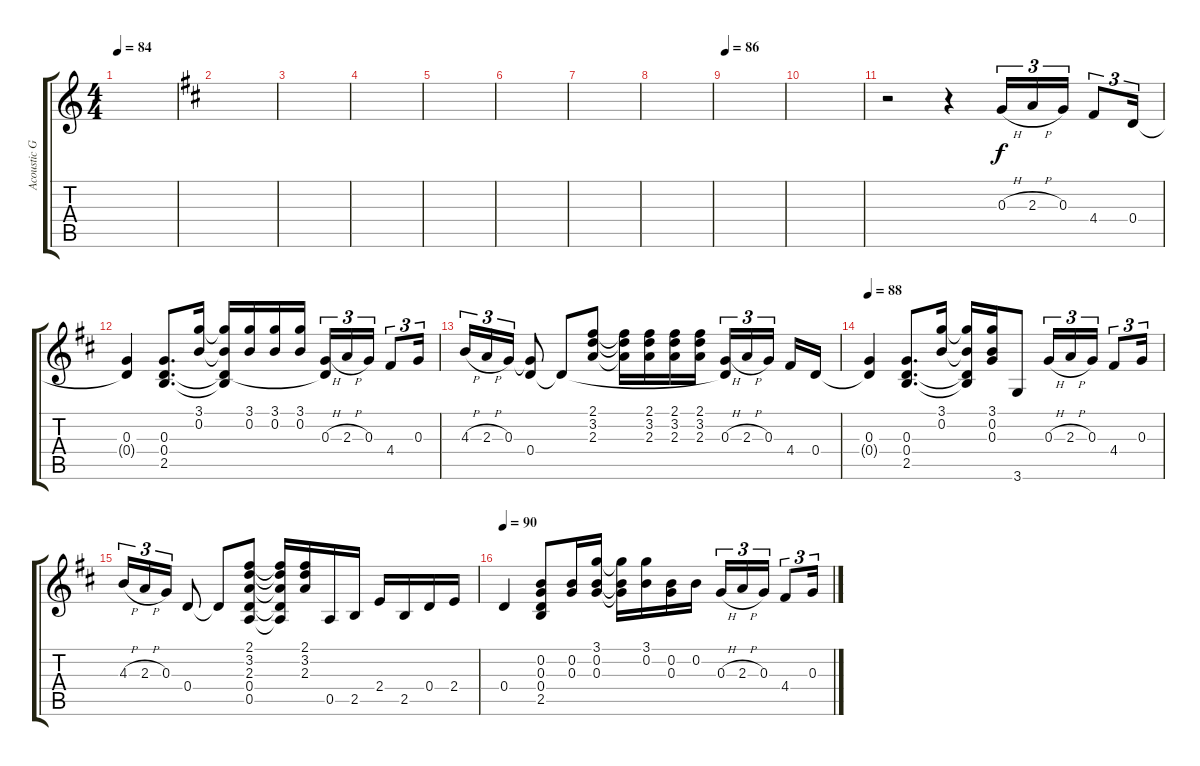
\track ("Acoustic Gtr 3 (12 String)" "Acoustic G") {instrument acousticguitarsteel}
\staff {score tabs}
\tuning (E4 B3 G3 D3 A2 E2) {hide}
\ts (4 4)
\tempo 84
\clef g2
\ks c
|
\ks d
|
|
|
|
|
|
|
\tempo 86
|
|
r.2 r.4 0.3{h}.16{tu (3 2)} 2.3{h}.16{tu (3 2)} 0.3.16{tu (3 2)} 4.4.8{tu (3 2)} 0.4.16{tu (3 2)} |
(0.3 0.4{t}).4 (0.3 0.4 2.5).8{d} (3.1 0.2).16 (3.1{t} 0.2{t} 0.4{t} 2.5{t}).16 (3.1 0.2).16 (3.1 0.2).16 (3.1 0.2).16 (0.3{h} 0.4{t}).16{tu (3 2)} 2.3{h}.16{tu (3 2)} 0.3.16{tu (3 2)} 4.4.8{tu (3 2)} 0.3.16{tu (3 2)} |
4.3{h}.16{tu (3 2)} 2.3{h}.16{tu (3 2)} 0.3.16{tu (3 2)} (0.3{t} 0.4).8 0.4{t}.8 (2.1 3.2 2.3).8 (2.1{t} 3.2{t} 2.3{t}).16 (2.1 3.2 2.3).16 (2.1 3.2 2.3).16 (2.1 3.2 2.3).16 (0.3{h} 0.4{t}).16{tu (3 2)} 2.3{h}.16{tu (3 2)} 0.3.16{tu (3 2) beam splitsecondary} 4.4.16 0.4.16 |
\tempo 88
(0.3 0.4{t}).4 (0.3 0.4 2.5).8{d} (3.1 0.2).16 (3.1{t} 0.2{t} 0.4{t} 2.5{t}).16 (3.1 0.2 0.3).16 3.6.8 0.3{h}.16{tu (3 2)} 2.3{h}.16{tu (3 2)} 0.3.16{tu (3 2)} 4.4.8{tu (3 2)} 0.3.16{tu (3 2)} |
4.3{h}.16{tu (3 2)} 2.3{h}.16{tu (3 2)} 0.3.16{tu (3 2)} 0.4.8 0.4{t}.8 (2.1 3.2 2.3 0.4 0.5).8 (2.1{t} 3.2{t} 2.3{t} 0.4{t} 0.5{t}).16 (2.1 3.2 2.3).16 0.5.16 2.5.16 2.4.16 2.5.16 0.4.16 2.4.16 |
\tempo 90
0.4.4 (0.2 0.3 0.4 2.5).8 (0.2 0.3).16 (3.1 0.2 0.3).16 (3.1{t} 0.2{t} 0.3{t}).16 (3.1 0.2).16 (0.2 0.3).16 0.2.16 0.3{h}.16{tu (3 2)} 2.3{h}.16{tu (3 2)} 0.3.16{tu (3 2)} 4.4.8{tu (3 2)} 0.3.16{tu (3 2)}
